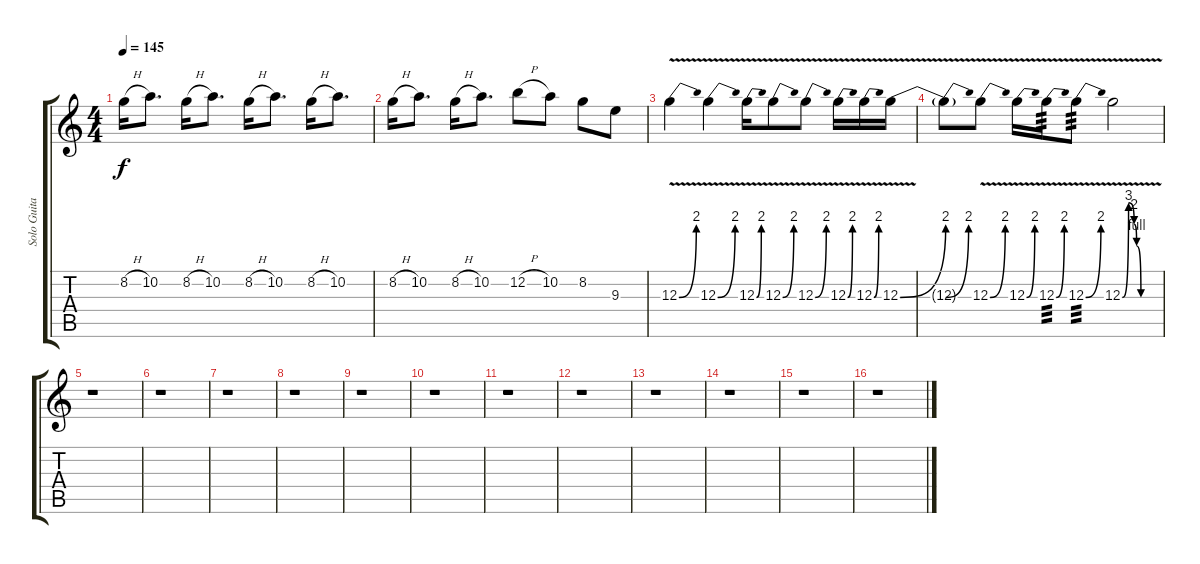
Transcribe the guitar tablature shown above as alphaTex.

\track ("Solo Guitar" "Solo Guita") {instrument distortionguitar}
\staff {score tabs}
\tuning (E4 B3 G3 D3 A2 E2) {hide}
\ts (4 4)
\tempo 145
\clef g2
\ks c
8.2{h}.16{dy f} 10.2.8{d} 8.2{h}.16 10.2.8{d} 8.2{h}.16 10.2.8{d} 8.2{h}.16 10.2.8{d} |
8.2{h}.16 10.2.8{d} 8.2{h}.16 10.2.8{d} 12.2{h}.8 10.2.8 8.2.8 9.3.8 |
12.3{be (bend 0 0 60 8) v}.4 12.3{be (bend 0 0 60 8) v}.4 12.3{be (bend 0 0 60 8) v}.16 12.3{be (bend 0 0 60 8) v}.8 12.3{be (bend 0 0 60 8) v}.8 12.3{be (bend 0 0 60 8) v}.16 12.3{be (bend 0 0 60 8) v}.16 12.3{be (bend 0 0 60 8) v}.16 |
12.3{be (bend 0 0 60 8) v t}.8 12.3{be (bend 0 0 60 8) v}.8 12.3{be (bend 0 0 60 8) v}.16 12.3{be (bend 0 0 60 8) v}.16{tp 3} 12.3{be (bend 0 0 60 8) v}.8{tp 3} 12.3{be (custom 0 0 10 12 19 8 23 4 30 0 60 0) v}.2 |
r.1 |
r.1 |
r.1 |
r.1 |
r.1 |
r.1 |
r.1 |
r.1 |
r.1 |
r.1 |
r.1 |
r.1
